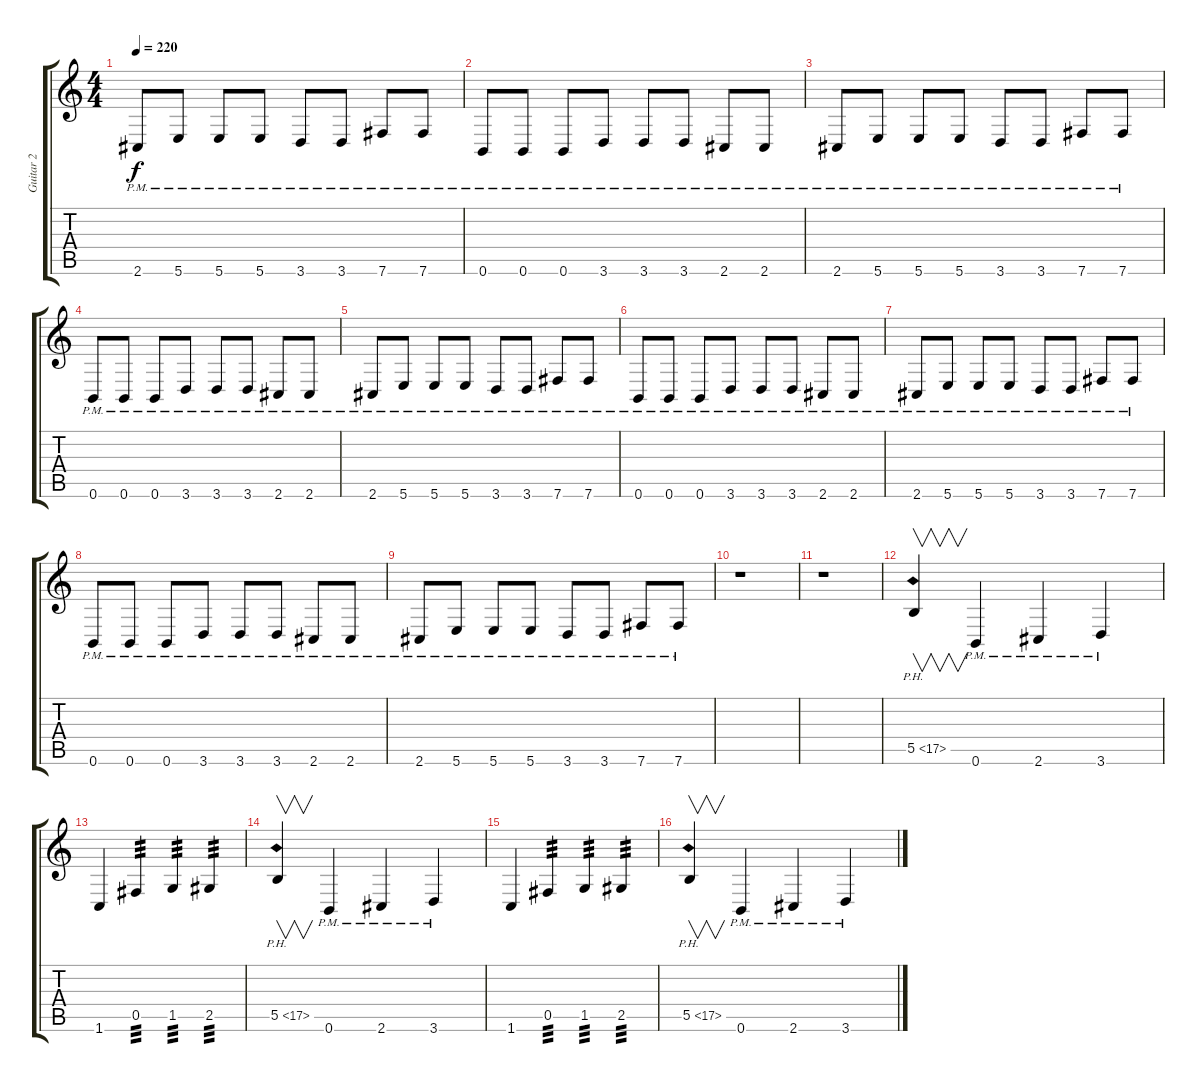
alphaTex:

\track ("Guitar 2" "Guitar 2") {instrument distortionguitar}
\staff {score tabs}
\tuning (Db4 Ab3 E3 B2 Gb2 B1) {hide}
\ts (4 4)
\tempo 220
\clef g2
\ks c
2.6{pm}.8{dy f} 5.6{pm}.8 5.6{pm}.8 5.6{pm}.8 3.6{pm}.8 3.6{pm}.8 7.6{pm}.8 7.6{pm}.8 |
0.6{pm}.8 0.6{pm}.8 0.6{pm}.8 3.6{pm}.8 3.6{pm}.8 3.6{pm}.8 2.6{pm}.8 2.6{pm}.8 |
2.6{pm}.8 5.6{pm}.8 5.6{pm}.8 5.6{pm}.8 3.6{pm}.8 3.6{pm}.8 7.6{pm}.8 7.6{pm}.8 |
0.6{pm}.8 0.6{pm}.8 0.6{pm}.8 3.6{pm}.8 3.6{pm}.8 3.6{pm}.8 2.6{pm}.8 2.6{pm}.8 |
2.6{pm}.8 5.6{pm}.8 5.6{pm}.8 5.6{pm}.8 3.6{pm}.8 3.6{pm}.8 7.6{pm}.8 7.6{pm}.8 |
0.6{pm}.8 0.6{pm}.8 0.6{pm}.8 3.6{pm}.8 3.6{pm}.8 3.6{pm}.8 2.6{pm}.8 2.6{pm}.8 |
2.6{pm}.8 5.6{pm}.8 5.6{pm}.8 5.6{pm}.8 3.6{pm}.8 3.6{pm}.8 7.6{pm}.8 7.6{pm}.8 |
0.6{pm}.8 0.6{pm}.8 0.6{pm}.8 3.6{pm}.8 3.6{pm}.8 3.6{pm}.8 2.6{pm}.8 2.6{pm}.8 |
2.6{pm}.8 5.6{pm}.8 5.6{pm}.8 5.6{pm}.8 3.6{pm}.8 3.6{pm}.8 7.6{pm}.8 7.6{pm}.8 |
r.1 |
r.1 |
5.5{ph 12}.4{v} 0.6{pm}.4 2.6{pm}.4 3.6{pm}.4 |
1.6.4 0.5.4{tp 3} 1.5.4{tp 3} 2.5.4{tp 3} |
5.5{ph 12}.4{v} 0.6{pm}.4 2.6{pm}.4 3.6{pm}.4 |
1.6.4 0.5.4{tp 3} 1.5.4{tp 3} 2.5.4{tp 3} |
5.5{ph 12}.4{v} 0.6{pm}.4 2.6{pm}.4 3.6{pm}.4
